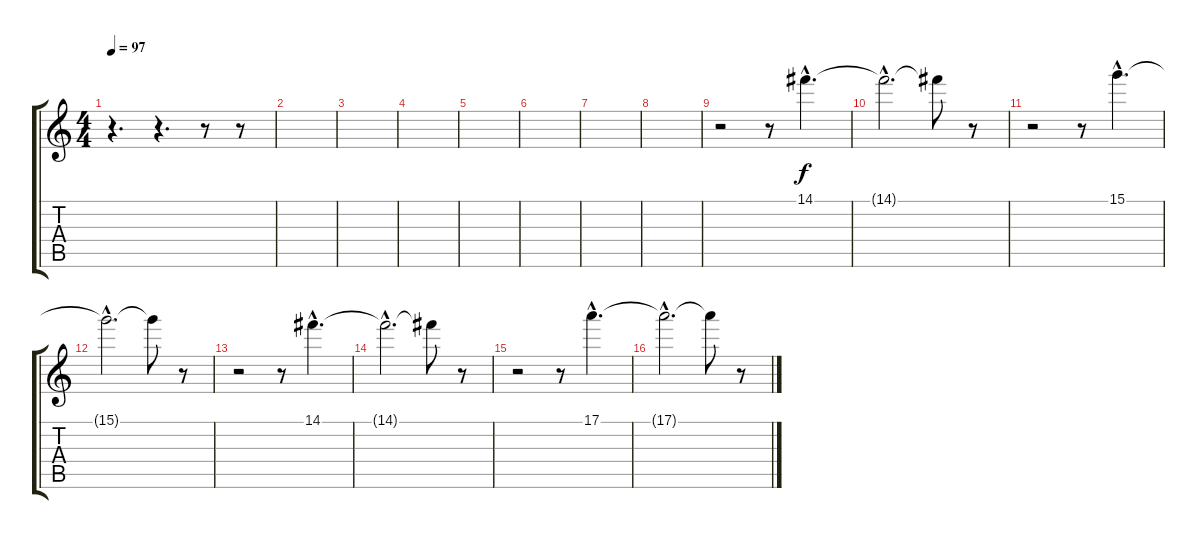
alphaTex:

\track "" {instrument distortionguitar}
\staff {score tabs}
\tuning (E4 B3 G3 D3 A2 E2) {hide}
\ts (4 4)
\tempo 97
\clef g2
\ks c
r.4{d dy f} r.4{d} r.8 r.8{volume 12} |
\section ("" "")
|
|
|
|
\section ("" "")
|
|
|
r.2 r.8{volume 10} 14.1{hac}.4{d volume 4} |
\section ("" "")
14.1{hac t}.2{d} 14.1{t}.8 r.8 |
r.2 r.8{volume 10} 15.1{hac}.4{d volume 4} |
15.1{hac t}.2{d} 15.1{t}.8 r.8 |
r.2 r.8{volume 10} 14.1{hac}.4{d volume 4} |
\section ("" "")
14.1{hac t}.2{d} 14.1{t}.8 r.8 |
r.2 r.8{volume 10} 17.1{hac}.4{d volume 4} |
17.1{hac t}.2{d} 17.1{t}.8 r.8
